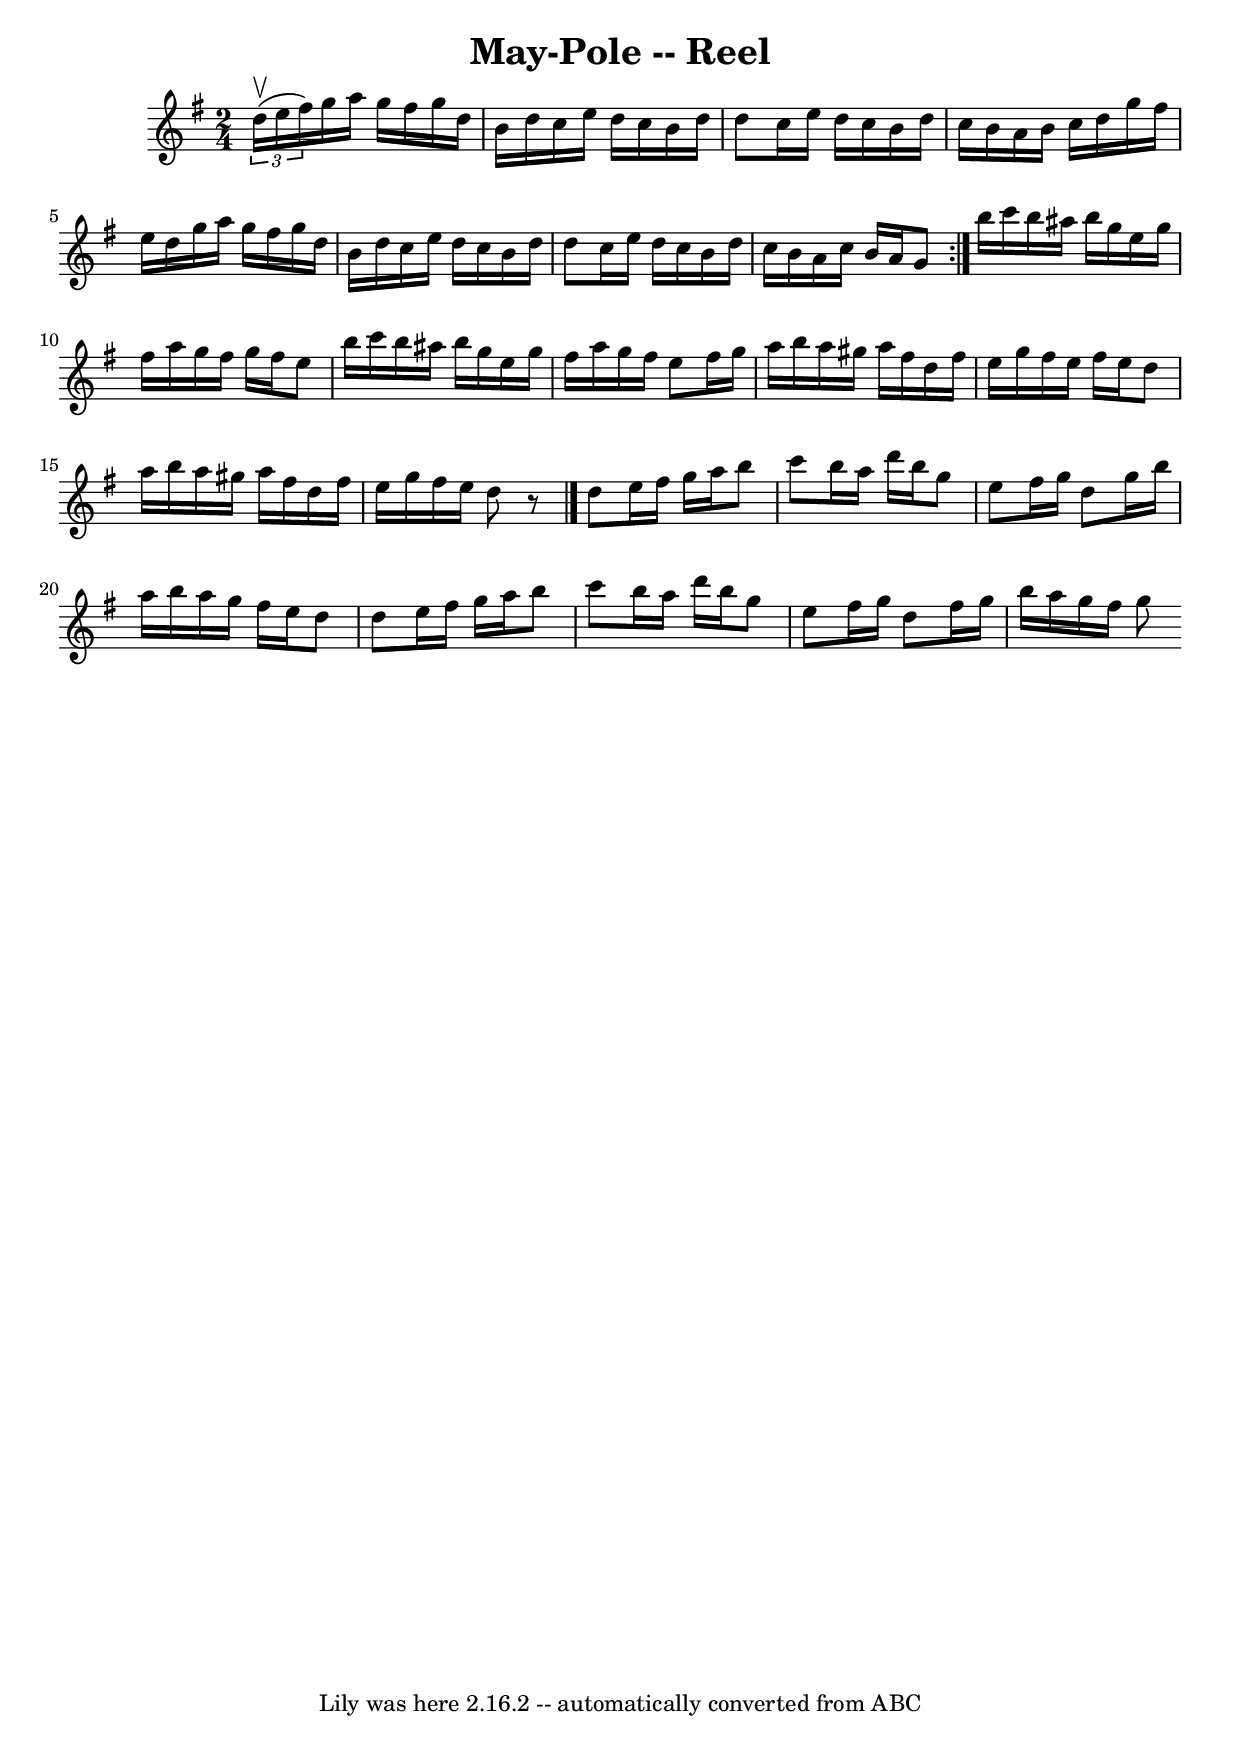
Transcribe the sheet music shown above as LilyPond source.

\version "2.16.2"
\include "Mammoth.ily"
\header {
  %% book = "Ryan's Mammoth Collection"
  crossRefNumber = "1"
  footnotes = ""
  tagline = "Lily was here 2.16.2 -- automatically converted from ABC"
  title = "May-Pole -- Reel"

}
voicedefault =  {



  \repeat volta 2 {

    \time 2/4 
    \key g \major
    \times 2/3 { d''16^\upbow(e''16 fis''16) 
 	       }  |
    g''16 a''16 g''16 fis''16 g''16 d''16 b'16         d''16   |
    c''16 e''16 d''16 c''16 b'16 d''16 d''8   |
    c''16 e''16 d''16 c''16 b'16 d''16 c''16 b'16   |
    a'16 b'16 c''16 d''16 g''16 fis''16 e''16 d''16  |
    g''16 a''16 g''16 fis''16 g''16 d''16 b'16         d''16   |
    c''16 e''16 d''16 c''16 b'16 d''16 d''8   |
    c''16 e''16 d''16 c''16 b'16 d''16 c''16 b'16   |
    a'16 c''16 b'16 a'16 g'8  
  } b''16 c'''16 b''16    ais''16 b''16 g''16 e''16 g''16   |
  fis''16 a''16       g''16 fis''16 g''16 fis''16 e''8   |
  b''16 c'''16       b''16 ais''16 b''16 g''16 e''16 g''16   |
  fis''16       a''16 g''16 fis''16 e''8 fis''16 g''16   |
  a''16       b''16 a''16 gis''16 a''16 fis''16 d''16 fis''16   |
     e''16 g''16 fis''16 e''16 fis''16 e''16 d''8   |
     a''16 b''16 a''16 gis''16 a''16 fis''16 d''16 fis''16    |
  e''16 g''16 fis''16 e''16 d''8    r8 \bar "|." d''8     e''16 fis''16 g''16 a''16 b''8   |
  c'''8 b''16       a''16 d'''16 b''16 g''8   |
  e''8 fis''16 g''16 d''8      g''16 b''16   |
  a''16 b''16 a''16 g''16 fis''16       e''16 d''8   |
  d''8 e''16 fis''16 g''16 a''16 b''8   |
  c'''8 b''16 a''16 d'''16 b''16 g''8  |
  e''8     fis''16 g''16 d''8 fis''16 g''16   |
  b''16 a''16       g''16 fis''16 g''8  \bar " |."   

}

\score{
  <<

    \context Staff="default"
    {
      \voicedefault 
      
    }

  >>
  \layout {
    
  }
  \midi {
  }

}
